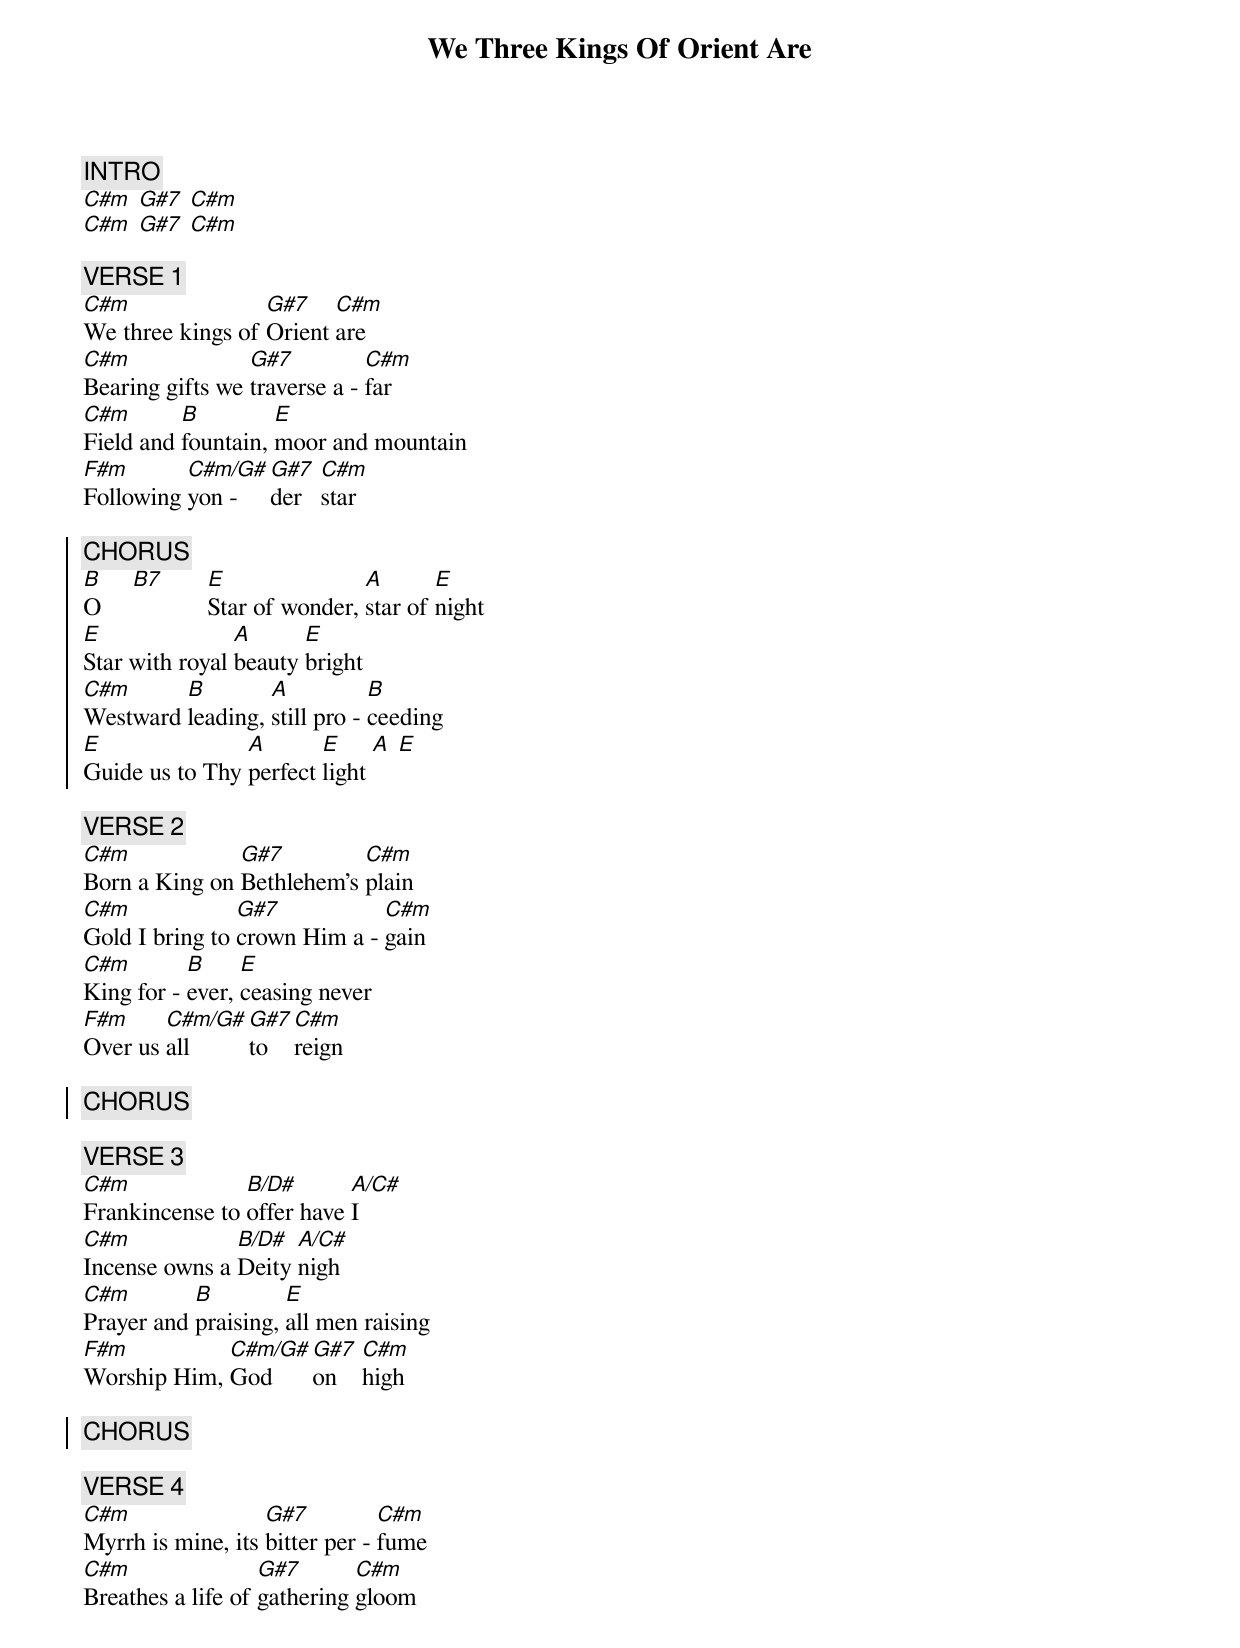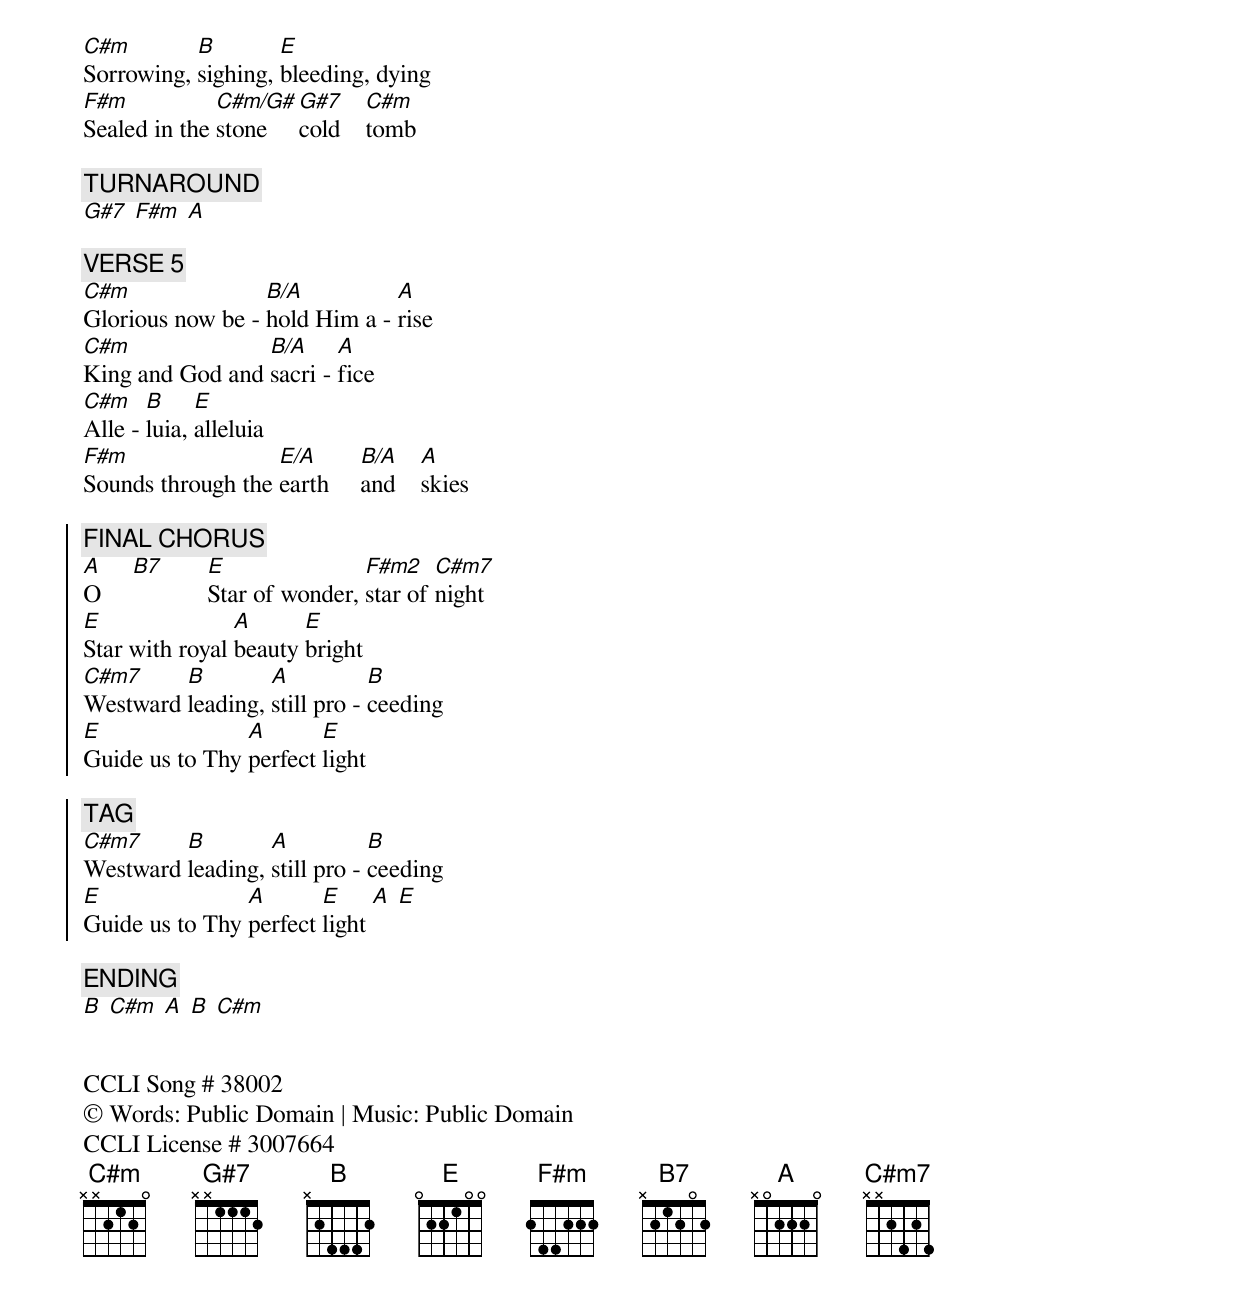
{title: We Three Kings Of Orient Are}
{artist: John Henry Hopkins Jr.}
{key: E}
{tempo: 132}
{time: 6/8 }
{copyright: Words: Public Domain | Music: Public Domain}

{sov}
{comment: INTRO}
[C#m] [G#7] [C#m]
[C#m] [G#7] [C#m]
{eov}

{sov}
{comment: VERSE 1}
[C#m]We three kings of [G#7]Orient [C#m]are
[C#m]Bearing gifts we [G#7]traverse a - [C#m]far
[C#m]Field and [B]fountain, [E]moor and mountain
[F#m]Following [C#m/G#]yon -  [G#7]der   [C#m]star
{eov}

{soc}
{comment: CHORUS}
[B]O     [B7]       [E]Star of wonder, [A]star of [E]night
[E]Star with royal [A]beauty [E]bright
[C#m]Westward [B]leading, [A]still pro - [B]ceeding
[E]Guide us to Thy [A]perfect [E]light [A] [E]
{eoc}

{sov}
{comment: VERSE 2}
[C#m]Born a King on [G#7]Bethlehem's [C#m]plain
[C#m]Gold I bring to [G#7]crown Him a - [C#m]gain
[C#m]King for - [B]ever, [E]ceasing never
[F#m]Over us [C#m/G#]all     [G#7]to    [C#m]reign
{eov}

{soc}
{comment: CHORUS}
{eoc}

{sov}
{comment: VERSE 3}
[C#m]Frankincense to [B/D#]offer have [A/C#]I
[C#m]Incense owns a [B/D#]Deity [A/C#]nigh
[C#m]Prayer and [B]praising, [E]all men raising
[F#m]Worship Him, [C#m/G#]God     [G#7]on    [C#m]high
{eov}

{soc}
{comment: CHORUS}
{eoc}

{sov}
{comment: VERSE 4}
[C#m]Myrrh is mine, its [G#7]bitter per - [C#m]fume
[C#m]Breathes a life of [G#7]gathering [C#m]gloom
[C#m]Sorrowing, [B]sighing, [E]bleeding, dying
[F#m]Sealed in the [C#m/G#]stone     [G#7]cold    [C#m]tomb
{eov}

{sov}
{comment: TURNAROUND}
[G#7] [F#m] [A]
{eov}

{sov}
{comment: VERSE 5}
[C#m]Glorious now be - [B/A]hold Him a - [A]rise
[C#m]King and God and [B/A]sacri - [A]fice
[C#m]Alle - [B]luia, [E]alleluia
[F#m]Sounds through the [E/A]earth     [B/A]and    [A]skies
{eov}

{soc}
{comment: FINAL CHORUS}
[A]O     [B7]       [E]Star of wonder, [F#m2]star of [C#m7]night
[E]Star with royal [A]beauty [E]bright
[C#m7]Westward [B]leading, [A]still pro - [B]ceeding
[E]Guide us to Thy [A]perfect [E]light
{eoc}

{soc}
{comment: TAG}
[C#m7]Westward [B]leading, [A]still pro - [B]ceeding
[E]Guide us to Thy [A]perfect [E]light [A] [E]
{eoc}

{sov}
{comment: ENDING}
[B] [C#m] [A] [B] [C#m]
{eov}


CCLI Song # 38002
© Words: Public Domain | Music: Public Domain
CCLI License # 3007664
